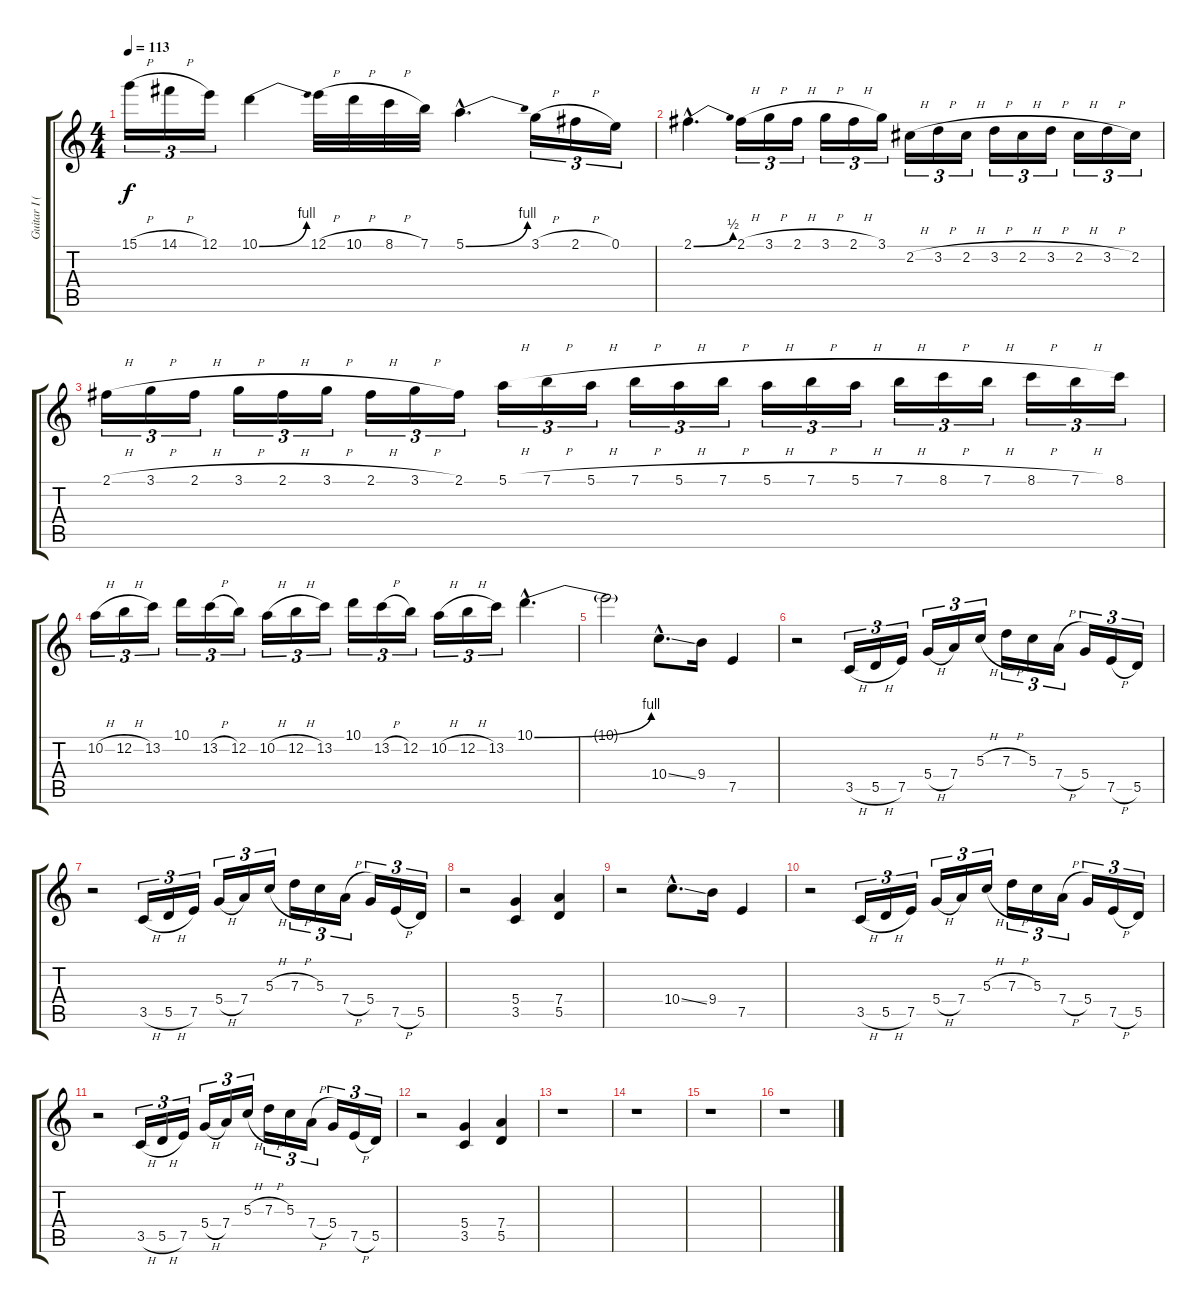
\track ("Guitar I (Fills + Solo)" "Guitar I (") {instrument distortionguitar}
\staff {score tabs}
\tuning (E4 B3 G3 D3 A2 E2) {hide}
\ts (4 4)
\tempo 113
\clef g2
\ks c
15.1{h}.16{tu (3 2) dy f} 14.1{h}.16{tu (3 2)} 12.1.16{tu (3 2)} 10.1{be (bend 0 0 60 4)}.4 12.1{h}.32 10.1{h}.32 8.1{h}.32 7.1.32 5.1{be (bend 0 0 60 4) hac}.4{d} 3.1{h}.16{tu (3 2)} 2.1{h}.16{tu (3 2)} 0.1.16{tu (3 2)} |
2.1{be (bend 0 0 60 2) hac}.4{d} 2.1{h}.16{tu (3 2)} 3.1{h}.16{tu (3 2)} 2.1{h}.16{tu (3 2)} 3.1{h}.16{tu (3 2)} 2.1{h}.16{tu (3 2)} 3.1.16{tu (3 2)} 2.2{h}.16{tu (3 2)} 3.2{h}.16{tu (3 2)} 2.2{h}.16{tu (3 2)} 3.2{h}.16{tu (3 2)} 2.2{h}.16{tu (3 2)} 3.2{h}.16{tu (3 2)} 2.2{h}.16{tu (3 2)} 3.2{h}.16{tu (3 2)} 2.2.16{tu (3 2)} |
2.1{h}.16{tu (3 2)} 3.1{h}.16{tu (3 2)} 2.1{h}.16{tu (3 2)} 3.1{h}.16{tu (3 2)} 2.1{h}.16{tu (3 2)} 3.1{h}.16{tu (3 2)} 2.1{h}.16{tu (3 2)} 3.1{h}.16{tu (3 2)} 2.1.16{tu (3 2)} 5.1{h}.16{tu (3 2)} 7.1{h}.16{tu (3 2)} 5.1{h}.16{tu (3 2)} 7.1{h}.16{tu (3 2)} 5.1{h}.16{tu (3 2)} 7.1{h}.16{tu (3 2)} 5.1{h}.16{tu (3 2)} 7.1{h}.16{tu (3 2)} 5.1{h}.16{tu (3 2)} 7.1{h}.16{tu (3 2)} 8.1{h}.16{tu (3 2)} 7.1{h}.16{tu (3 2)} 8.1{h}.16{tu (3 2)} 7.1{h}.16{tu (3 2)} 8.1.16{tu (3 2)} |
10.2{h}.16{tu (3 2)} 12.2{h}.16{tu (3 2)} 13.2.16{tu (3 2)} 10.1.16{tu (3 2)} 13.2{h}.16{tu (3 2)} 12.2.16{tu (3 2)} 10.2{h}.16{tu (3 2)} 12.2{h}.16{tu (3 2)} 13.2.16{tu (3 2)} 10.1.16{tu (3 2)} 13.2{h}.16{tu (3 2)} 12.2.16{tu (3 2)} 10.2{h}.16{tu (3 2)} 12.2{h}.16{tu (3 2)} 13.2.16{tu (3 2)} 10.1{be (bend 0 0 60 4) hac}.4{d} |
10.1{t}.2 10.4{ss hac}.8{d} 9.4.16 7.5.4 |
r.2 3.5{h}.16{tu (3 2)} 5.5{h}.16{tu (3 2)} 7.5.16{tu (3 2)} 5.4{h}.16{tu (3 2)} 7.4.16{tu (3 2)} 5.3{h}.16{tu (3 2)} 7.3{h}.16{tu (3 2)} 5.3.16{tu (3 2)} 7.4{h}.16{tu (3 2)} 5.4.16{tu (3 2)} 7.5{h}.16{tu (3 2)} 5.5.16{tu (3 2)} |
r.2 3.5{h}.16{tu (3 2)} 5.5{h}.16{tu (3 2)} 7.5.16{tu (3 2)} 5.4{h}.16{tu (3 2)} 7.4.16{tu (3 2)} 5.3{h}.16{tu (3 2)} 7.3{h}.16{tu (3 2)} 5.3.16{tu (3 2)} 7.4{h}.16{tu (3 2)} 5.4.16{tu (3 2)} 7.5{h}.16{tu (3 2)} 5.5.16{tu (3 2)} |
r.2 (5.4 3.5).4 (7.4 5.5).4 |
r.2 10.4{ss hac}.8{d} 9.4.16 7.5.4 |
r.2 3.5{h}.16{tu (3 2)} 5.5{h}.16{tu (3 2)} 7.5.16{tu (3 2)} 5.4{h}.16{tu (3 2)} 7.4.16{tu (3 2)} 5.3{h}.16{tu (3 2)} 7.3{h}.16{tu (3 2)} 5.3.16{tu (3 2)} 7.4{h}.16{tu (3 2)} 5.4.16{tu (3 2)} 7.5{h}.16{tu (3 2)} 5.5.16{tu (3 2)} |
r.2 3.5{h}.16{tu (3 2)} 5.5{h}.16{tu (3 2)} 7.5.16{tu (3 2)} 5.4{h}.16{tu (3 2)} 7.4.16{tu (3 2)} 5.3{h}.16{tu (3 2)} 7.3{h}.16{tu (3 2)} 5.3.16{tu (3 2)} 7.4{h}.16{tu (3 2)} 5.4.16{tu (3 2)} 7.5{h}.16{tu (3 2)} 5.5.16{tu (3 2)} |
r.2 (5.4 3.5).4 (7.4 5.5).4 |
r.1 |
r.1 |
r.1 |
r.1
